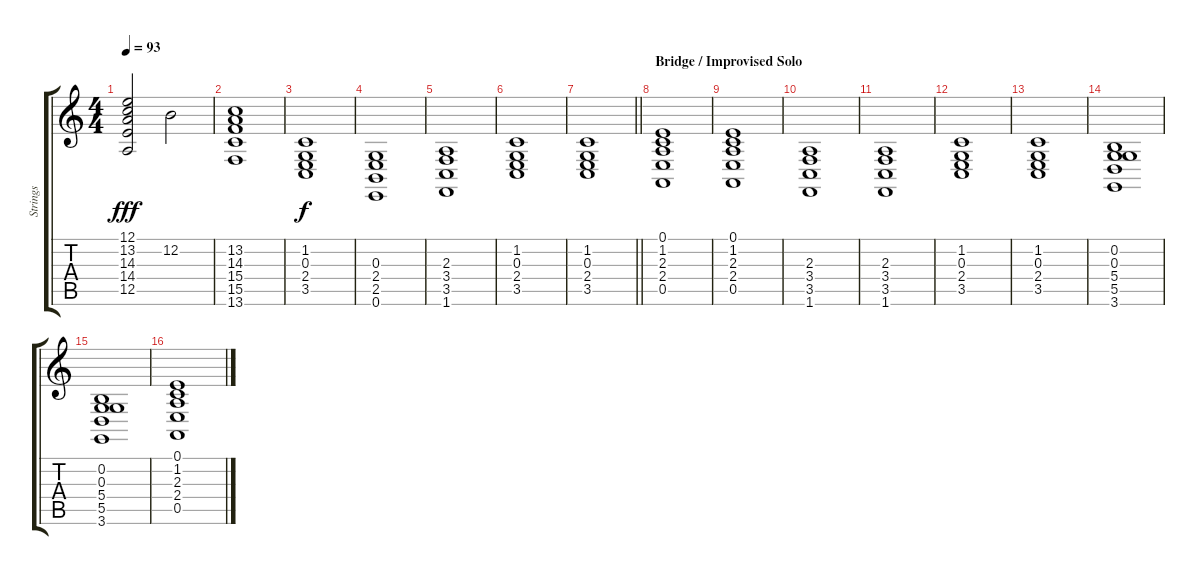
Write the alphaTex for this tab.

\track ("Strings" "Strings") {instrument stringensemble1}
\staff {score tabs}
\tuning (E4 B3 G3 D3 A2 E2) {hide}
\ts (4 4)
\tempo 93
\clef g2
\ks c
(12.1 13.2 14.3 14.4 12.5).2{dy fff} 12.2.2 |
(13.2 14.3 15.4 15.5 13.6).1 |
(1.2 0.3 2.4 3.5).1{dy f} |
(0.3 2.4 2.5 0.6).1 |
(2.3 3.4 3.5 1.6).1 |
(1.2 0.3 2.4 3.5).1 |
\barLineRight lightlight
(1.2 0.3 2.4 3.5).1 |
\section ("" "Bridge / Improvised Solo")
(0.1 1.2 2.3 2.4 0.5).1 |
(0.1 1.2 2.3 2.4 0.5).1 |
(2.3 3.4 3.5 1.6).1 |
(2.3 3.4 3.5 1.6).1 |
(1.2 0.3 2.4 3.5).1 |
(1.2 0.3 2.4 3.5).1 |
(0.2 0.3 5.4 5.5 3.6).1 |
(0.2 0.3 5.4 5.5 3.6).1 |
(0.1 1.2 2.3 2.4 0.5).1
